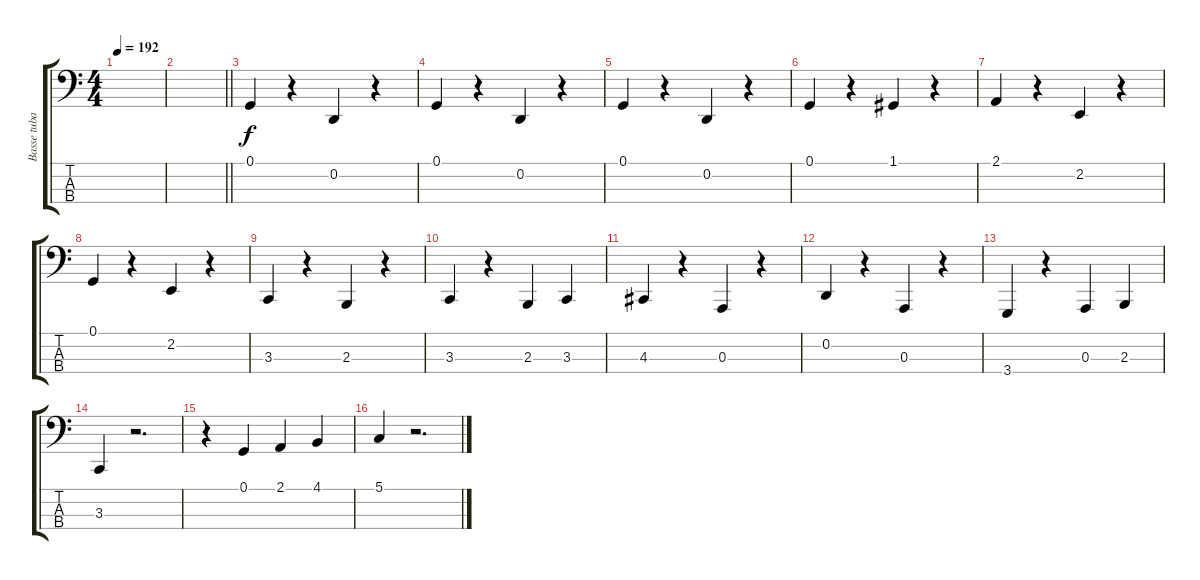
\track ("Basse tuba" "Basse tuba") {instrument tuba}
\staff {score tabs}
\tuning (G2 D2 A1 E1) {hide}
\ts (4 4)
\tempo 192
\clef f4
\ks c
|
\barLineRight lightlight
|
0.1.4 r.4 0.2.4 r.4 |
0.1.4 r.4 0.2.4 r.4 |
0.1.4 r.4 0.2.4 r.4 |
0.1.4 r.4 1.1.4 r.4 |
2.1.4 r.4 2.2.4 r.4 |
0.1.4 r.4 2.2.4 r.4 |
3.3.4 r.4 2.3.4 r.4 |
3.3.4 r.4 2.3.4 3.3.4 |
4.3.4 r.4 0.3.4 r.4 |
0.2.4 r.4 0.3.4 r.4 |
3.4.4 r.4 0.3.4 2.3.4 |
3.3.4 r.2{d} |
r.4 0.1.4 2.1.4 4.1.4 |
5.1.4 r.2{d}
